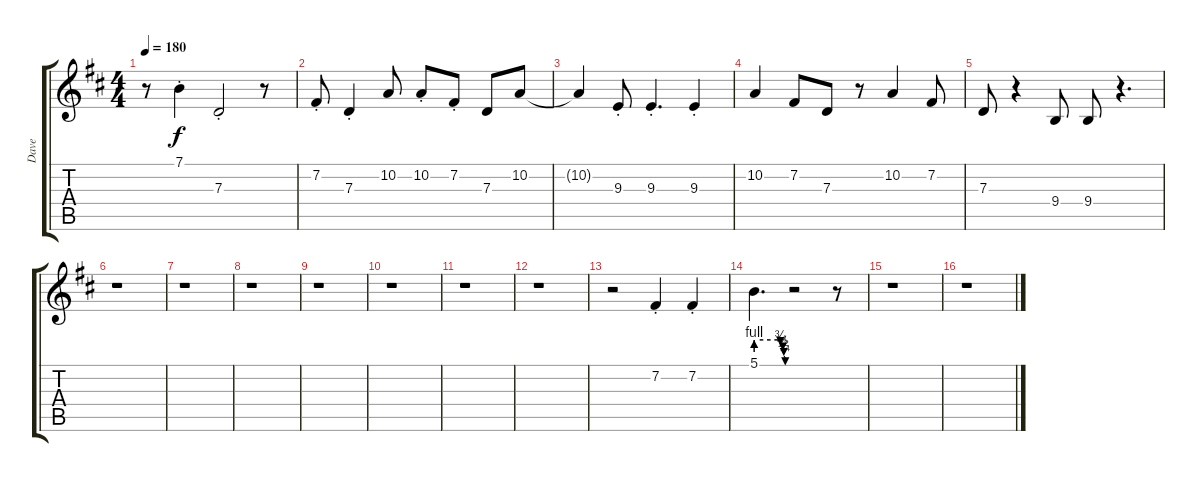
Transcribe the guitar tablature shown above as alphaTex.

\track ("Dave" "Dave") {instrument trumpet}
\staff {score tabs}
\tuning (E4 B3 G3 D3 A2 E2) {hide}
\ts (4 4)
\tempo 180
\clef g2
\ks d
r.8{dy f} 7.1{st}.4 7.3{st}.2 r.8 |
7.2{st}.8 7.3{st}.4 10.2.8 10.2{st}.8 7.2{st}.8 7.3.8 10.2.8 |
10.2{t}.4 9.3{st}.8 9.3{st}.4{d} 9.3{st}.4 |
10.2.4 7.2.8 7.3.8 r.8 10.2.4 7.2.8 |
7.3.8 r.4 9.4.8 9.4.8 r.4{d} |
r.1 |
r.1 |
r.1 |
r.1 |
r.1 |
r.1 |
r.1 |
r.2 7.2{st}.4 7.2{st}.4 |
5.1{be (custom 0 4 15 4 30 4 45 4 50 3 55 2 57 1 60 0)}.4{d} r.2 r.8 |
r.1 |
r.1
